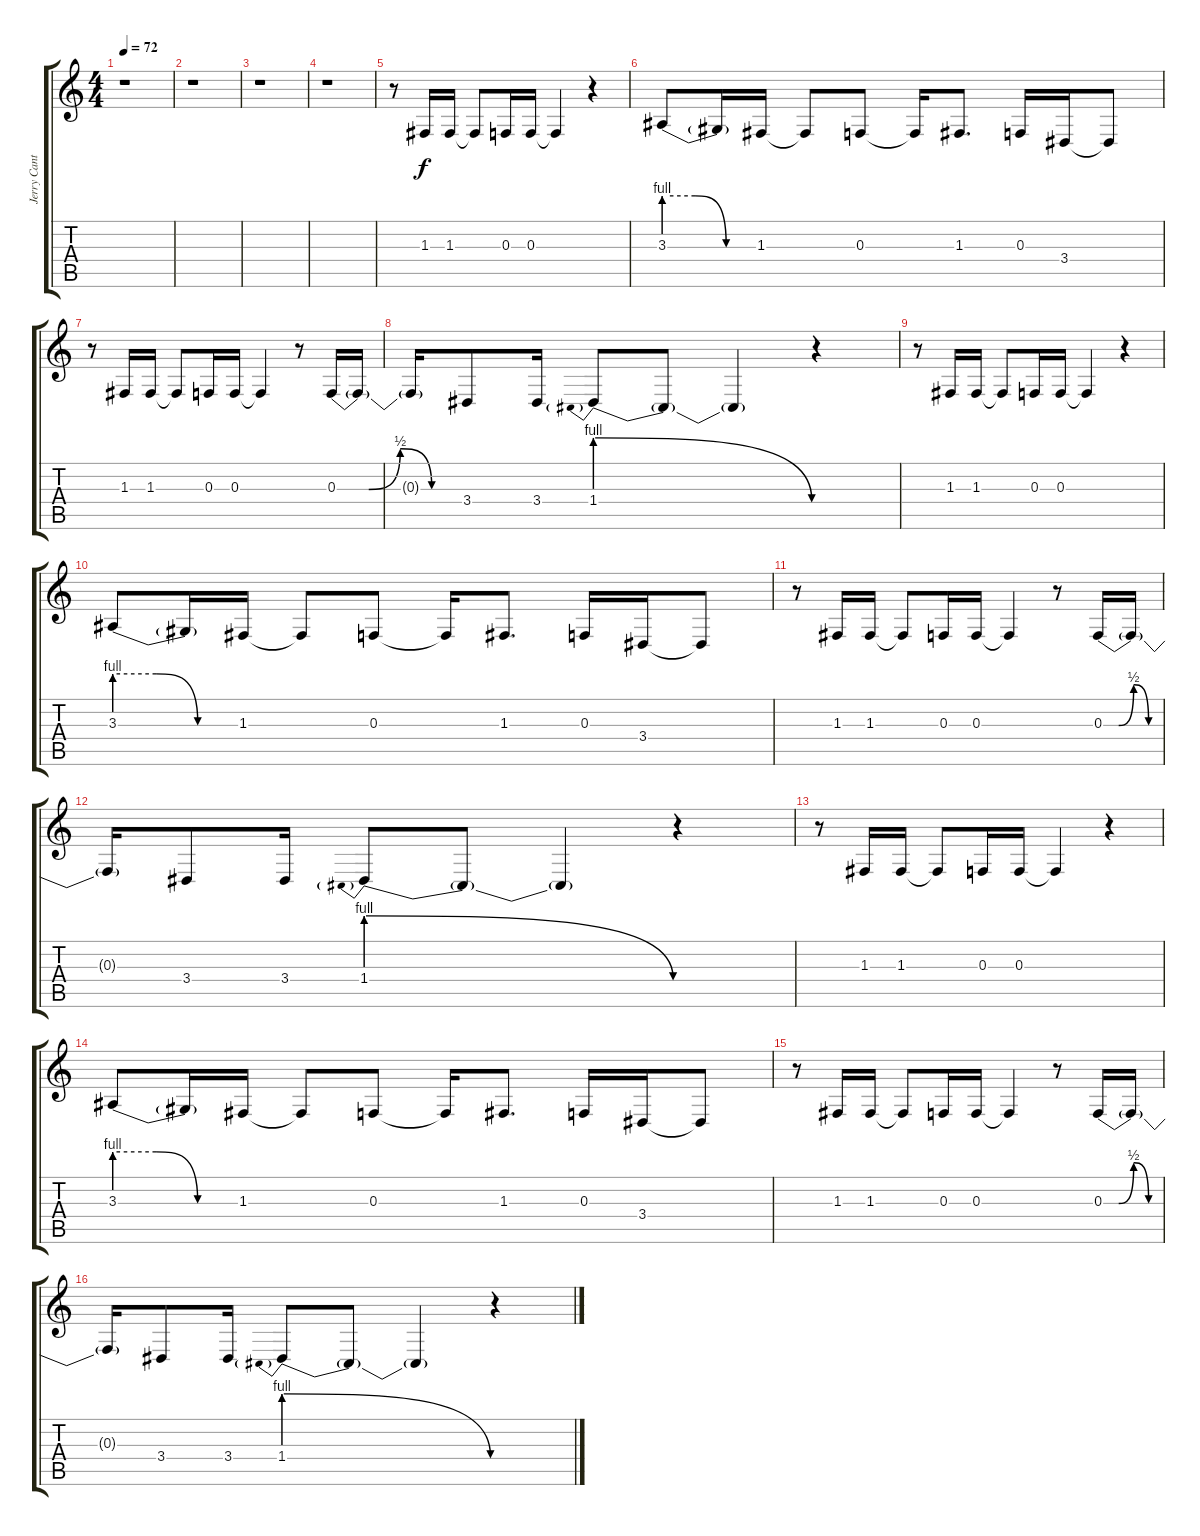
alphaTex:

\track ("Jerry Cantrell - Backing Vocals" "Jerry Cant") {instrument lead2sawtooth}
\staff {score tabs}
\tuning (D4 A3 F3 C3 G2 D2) {hide}
\ts (4 4)
\tempo 72
\clef g2
\ks c
r.1{dy f} |
r.1 |
r.1 |
r.1 |
r.8 1.3.16 1.3.16 1.3{t}.8 0.3.16 0.3.16 0.3{t}.4 r.4 |
3.3{be (custom 0 4 20 4 40 0 60 0)}.8 3.3{t}.16 1.3.16 1.3{t}.8 0.3.8 0.3{t}.16 1.3.8{d} 0.3.16 3.4.16 3.4{t}.8 |
r.8 1.3.16 1.3.16 1.3{t}.8 0.3.16 0.3.16 0.3{t}.4 r.8 0.3{be (custom 0 0 15 0 30 2 45 0 60 0)}.16 0.3{t}.16 |
0.3{t}.16 3.4.8 3.4.16 1.4{be (prebendrelease 0 4 60 0)}.8 1.4{t}.8 1.4{t}.4 r.4 |
r.8 1.3.16 1.3.16 1.3{t}.8 0.3.16 0.3.16 0.3{t}.4 r.4 |
3.3{be (custom 0 4 20 4 40 0 60 0)}.8 3.3{t}.16 1.3.16 1.3{t}.8 0.3.8 0.3{t}.16 1.3.8{d} 0.3.16 3.4.16 3.4{t}.8 |
r.8 1.3.16 1.3.16 1.3{t}.8 0.3.16 0.3.16 0.3{t}.4 r.8 0.3{be (custom 0 0 15 0 30 2 45 0 60 0)}.16 0.3{t}.16 |
0.3{t}.16 3.4.8 3.4.16 1.4{be (prebendrelease 0 4 60 0)}.8 1.4{t}.8 1.4{t}.4 r.4 |
r.8 1.3.16 1.3.16 1.3{t}.8 0.3.16 0.3.16 0.3{t}.4 r.4 |
3.3{be (custom 0 4 20 4 40 0 60 0)}.8 3.3{t}.16 1.3.16 1.3{t}.8 0.3.8 0.3{t}.16 1.3.8{d} 0.3.16 3.4.16 3.4{t}.8 |
r.8 1.3.16 1.3.16 1.3{t}.8 0.3.16 0.3.16 0.3{t}.4 r.8 0.3{be (custom 0 0 15 0 30 2 45 0 60 0)}.16 0.3{t}.16 |
0.3{t}.16 3.4.8 3.4.16 1.4{be (prebendrelease 0 4 60 0)}.8 1.4{t}.8 1.4{t}.4 r.4
